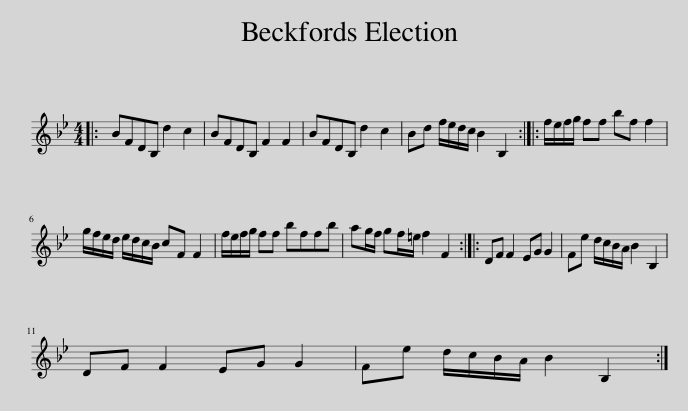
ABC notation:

X:1
L:1/8
M:4/4
I:linebreak $
K:Bb
V:1 treble
V:1
|: BFDB, d2 c2 | BFDB, F2 F2 | BFDB, d2 c2 | Bd f/e/d/c/ B2 B,2 :: f/e/f/g/ ff bf f2 |$ %5
 g/f/e/d/ e/d/c/B/ cF F2 | f/e/f/g/ ff bffb | ag/f/ gf/=e/ f2 F2 :: DF F2 EG G2 | Fe d/c/B/A/ B2 B,2 |$ %10
 DF F2 EG G2 | Fe d/c/B/A/ B2 B,2 :| %12
